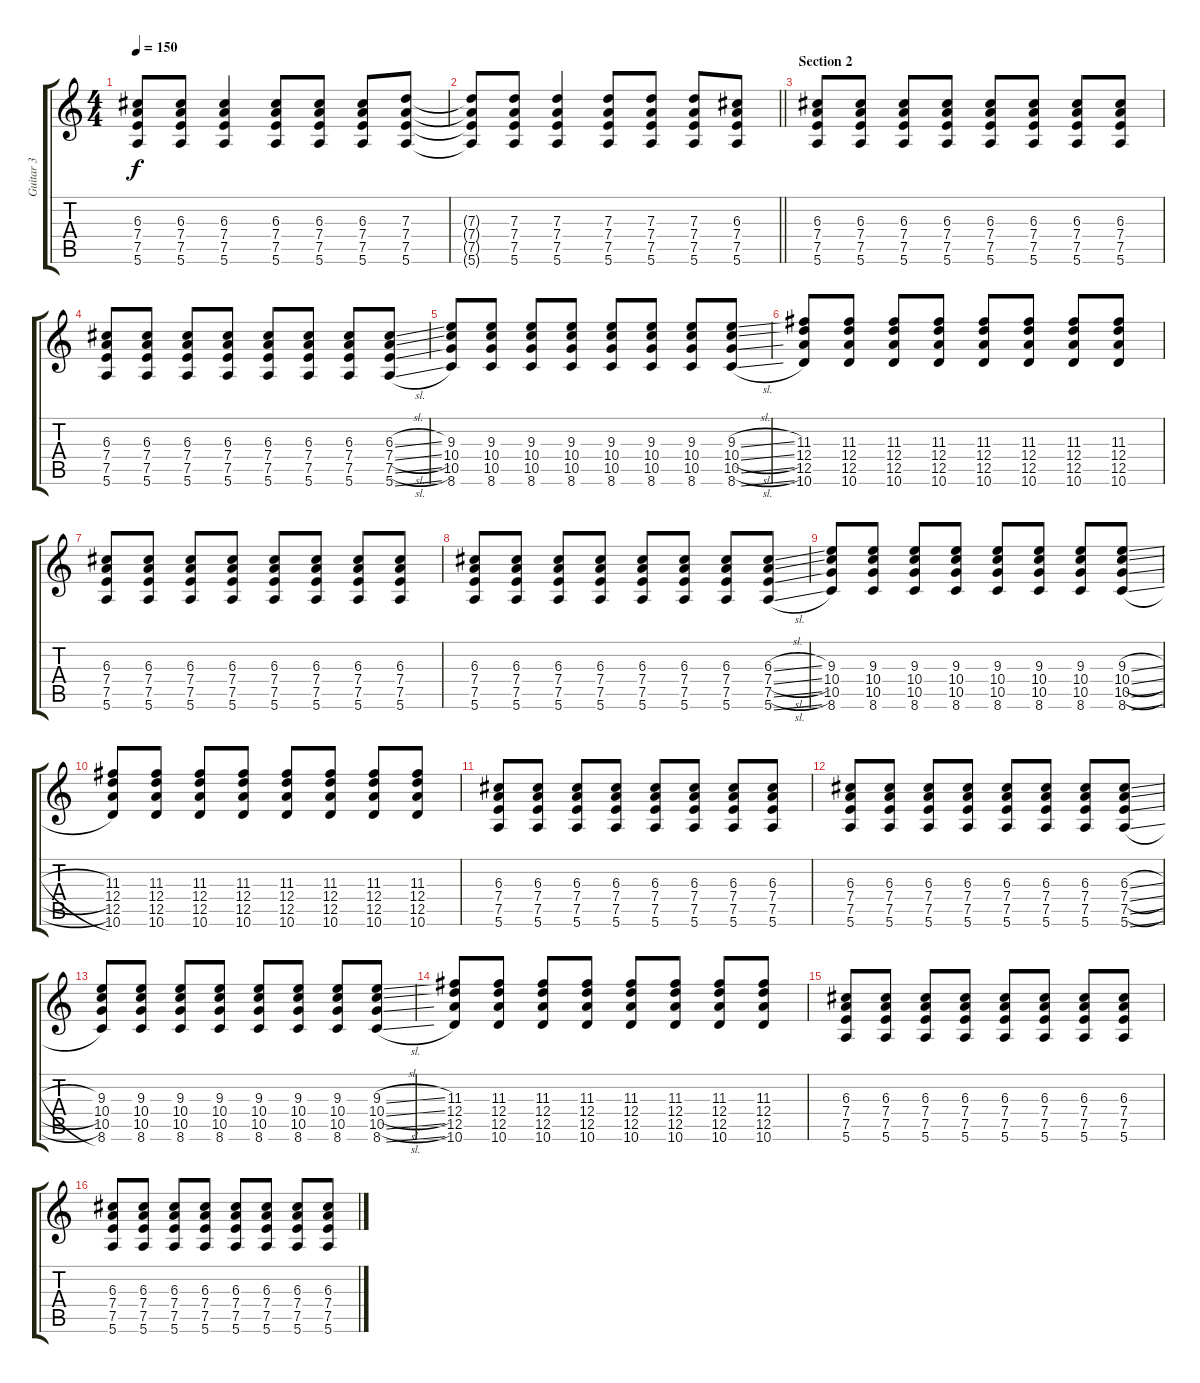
\track ("Guitar 3" "Guitar 3") {instrument electricguitarjazz}
\staff {score tabs}
\tuning (E4 B3 G3 D3 A2 E2) {hide}
\ts (4 4)
\tempo 150
\clef g2
\ks c
(6.3{t} 7.4{t} 7.5{t} 5.6{t}).8{dy f} (6.3 7.4 7.5 5.6).8 (6.3 7.4 7.5 5.6).4 (6.3 7.4 7.5 5.6).8 (6.3 7.4 7.5 5.6).8 (6.3 7.4 7.5 5.6).8 (7.3 7.4 7.5 5.6).8 |
\barLineRight lightlight
(7.3{t} 7.4{t} 7.5{t} 5.6{t}).8 (7.3 7.4 7.5 5.6).8 (7.3 7.4 7.5 5.6).4 (7.3 7.4 7.5 5.6).8 (7.3 7.4 7.5 5.6).8 (7.3 7.4 7.5 5.6).8 (6.3 7.4 7.5 5.6).8 |
\section ("" "Section 2")
(6.3 7.4 7.5 5.6).8{instrument overdrivenguitar} (6.3 7.4 7.5 5.6).8 (6.3 7.4 7.5 5.6).8 (6.3 7.4 7.5 5.6).8 (6.3 7.4 7.5 5.6).8 (6.3 7.4 7.5 5.6).8 (6.3 7.4 7.5 5.6).8 (6.3 7.4 7.5 5.6).8 |
(6.3 7.4 7.5 5.6).8 (6.3 7.4 7.5 5.6).8 (6.3 7.4 7.5 5.6).8 (6.3 7.4 7.5 5.6).8 (6.3 7.4 7.5 5.6).8 (6.3 7.4 7.5 5.6).8 (6.3 7.4 7.5 5.6).8 (6.3{sl} 7.4{sl} 7.5{sl} 5.6{sl}).8 |
(9.3 10.4 10.5 8.6).8 (9.3 10.4 10.5 8.6).8 (9.3 10.4 10.5 8.6).8 (9.3 10.4 10.5 8.6).8 (9.3 10.4 10.5 8.6).8 (9.3 10.4 10.5 8.6).8 (9.3 10.4 10.5 8.6).8 (9.3{sl} 10.4{sl} 10.5{sl} 8.6{sl}).8 |
(11.3 12.4 12.5 10.6).8 (11.3 12.4 12.5 10.6).8 (11.3 12.4 12.5 10.6).8 (11.3 12.4 12.5 10.6).8 (11.3 12.4 12.5 10.6).8 (11.3 12.4 12.5 10.6).8 (11.3 12.4 12.5 10.6).8 (11.3 12.4 12.5 10.6).8 |
(6.3 7.4 7.5 5.6).8 (6.3 7.4 7.5 5.6).8 (6.3 7.4 7.5 5.6).8 (6.3 7.4 7.5 5.6).8 (6.3 7.4 7.5 5.6).8 (6.3 7.4 7.5 5.6).8 (6.3 7.4 7.5 5.6).8 (6.3 7.4 7.5 5.6).8 |
(6.3 7.4 7.5 5.6).8 (6.3 7.4 7.5 5.6).8 (6.3 7.4 7.5 5.6).8 (6.3 7.4 7.5 5.6).8 (6.3 7.4 7.5 5.6).8 (6.3 7.4 7.5 5.6).8 (6.3 7.4 7.5 5.6).8 (6.3{sl} 7.4{sl} 7.5{sl} 5.6{sl}).8 |
(9.3 10.4 10.5 8.6).8 (9.3 10.4 10.5 8.6).8 (9.3 10.4 10.5 8.6).8 (9.3 10.4 10.5 8.6).8 (9.3 10.4 10.5 8.6).8 (9.3 10.4 10.5 8.6).8 (9.3 10.4 10.5 8.6).8 (9.3{sl} 10.4{sl} 10.5{sl} 8.6{sl}).8 |
(11.3 12.4 12.5 10.6).8 (11.3 12.4 12.5 10.6).8 (11.3 12.4 12.5 10.6).8 (11.3 12.4 12.5 10.6).8 (11.3 12.4 12.5 10.6).8 (11.3 12.4 12.5 10.6).8 (11.3 12.4 12.5 10.6).8 (11.3 12.4 12.5 10.6).8 |
(6.3 7.4 7.5 5.6).8 (6.3 7.4 7.5 5.6).8 (6.3 7.4 7.5 5.6).8 (6.3 7.4 7.5 5.6).8 (6.3 7.4 7.5 5.6).8 (6.3 7.4 7.5 5.6).8 (6.3 7.4 7.5 5.6).8 (6.3 7.4 7.5 5.6).8 |
(6.3 7.4 7.5 5.6).8 (6.3 7.4 7.5 5.6).8 (6.3 7.4 7.5 5.6).8 (6.3 7.4 7.5 5.6).8 (6.3 7.4 7.5 5.6).8 (6.3 7.4 7.5 5.6).8 (6.3 7.4 7.5 5.6).8 (6.3{sl} 7.4{sl} 7.5{sl} 5.6{sl}).8 |
(9.3 10.4 10.5 8.6).8 (9.3 10.4 10.5 8.6).8 (9.3 10.4 10.5 8.6).8 (9.3 10.4 10.5 8.6).8 (9.3 10.4 10.5 8.6).8 (9.3 10.4 10.5 8.6).8 (9.3 10.4 10.5 8.6).8 (9.3{sl} 10.4{sl} 10.5{sl} 8.6{sl}).8 |
(11.3 12.4 12.5 10.6).8 (11.3 12.4 12.5 10.6).8 (11.3 12.4 12.5 10.6).8 (11.3 12.4 12.5 10.6).8 (11.3 12.4 12.5 10.6).8 (11.3 12.4 12.5 10.6).8 (11.3 12.4 12.5 10.6).8 (11.3 12.4 12.5 10.6).8 |
(6.3 7.4 7.5 5.6).8 (6.3 7.4 7.5 5.6).8 (6.3 7.4 7.5 5.6).8 (6.3 7.4 7.5 5.6).8 (6.3 7.4 7.5 5.6).8 (6.3 7.4 7.5 5.6).8 (6.3 7.4 7.5 5.6).8 (6.3 7.4 7.5 5.6).8 |
(6.3 7.4 7.5 5.6).8 (6.3 7.4 7.5 5.6).8 (6.3 7.4 7.5 5.6).8 (6.3 7.4 7.5 5.6).8 (6.3 7.4 7.5 5.6).8 (6.3 7.4 7.5 5.6).8 (6.3 7.4 7.5 5.6).8 (6.3{sl} 7.4{sl} 7.5{sl} 5.6{sl}).8
